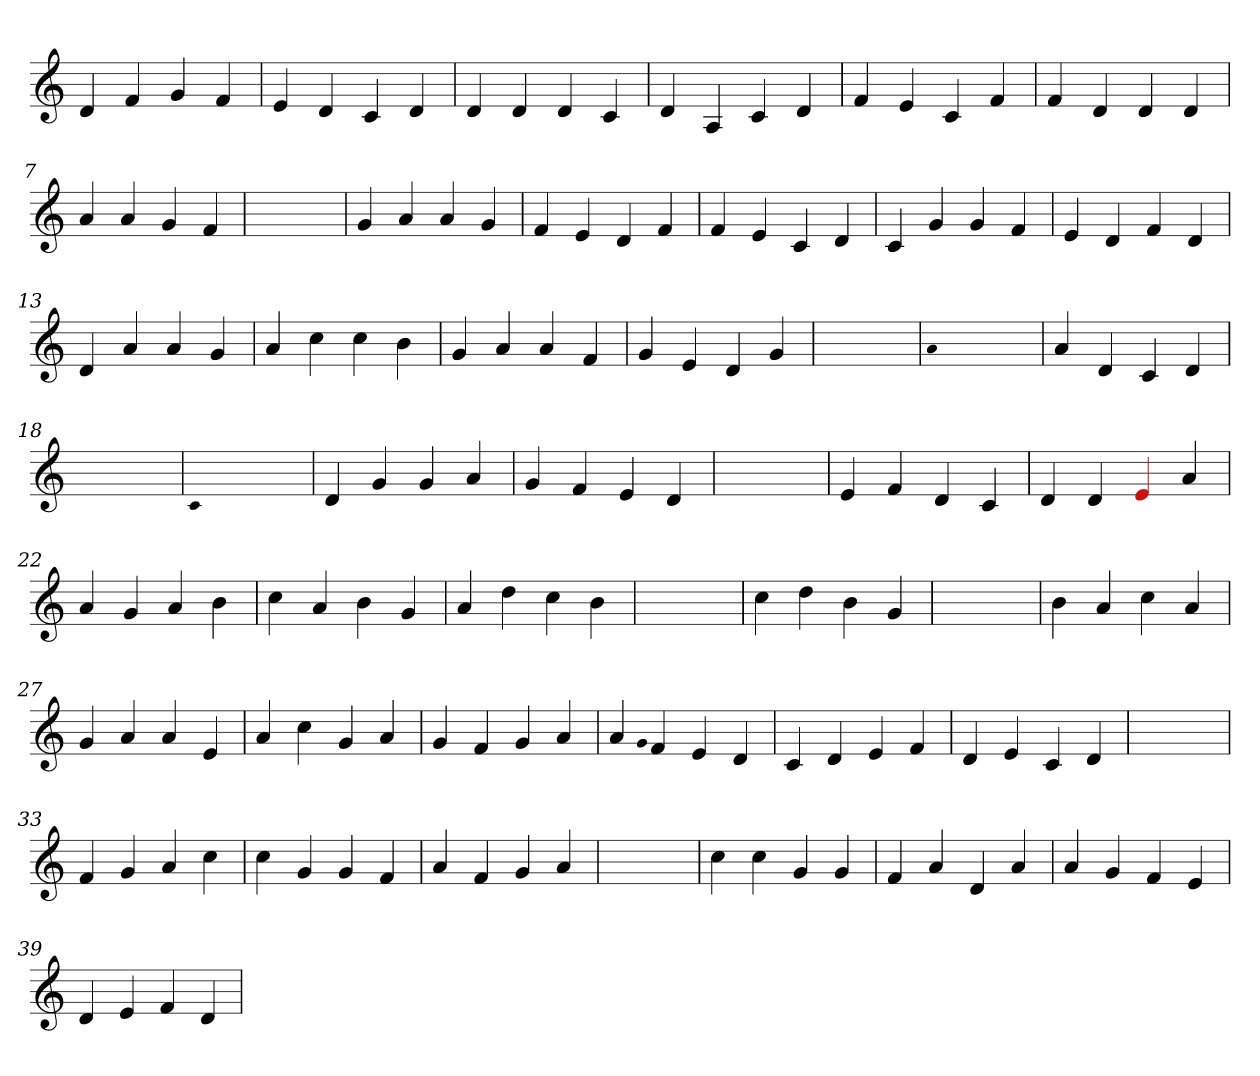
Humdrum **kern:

**kern
*part1
*staff1
*clefG2
=1
4d
4f
4g
4f
=2
4e
4d
4c
4d
=3
4d
4d
4d
4c
=4
4d
4A
4c
4d
=5
4f
4e
4c
4f
=6
4f
4d
4d
4d
=7
4a
4a
4g
4f
=8
1ryy
=8
4g
4a
4a
4g
=9
4f
4e
4d
4f
=10
4f
4e
4c
4d
=11
4c
4g
4g
4f
=12
4e
4d
4f
4d
=13
4d
4a
4a
4g
=14
4a
4cc
4cc
4b
=15
4g
4a
4a
4f
=16
4g
4e
4d
4g
=17
1ryy
=17
qqa
1ryy
=17
4a
4d
4c
4d
=18
1ryy
=18
qqc
1ryy
=18
4d
4g
4g
4a
=19
4g
4f
4e
4d
=20
1ryy
=20
4e
4f
4d
4c
=21
4d
4d
4Re
4a
=22
4a
4g
4a
4b
=23
4cc
4a
4b
4g
=24
4a
4dd
4cc
4b
=25
1ryy
=25
4cc
4dd
4b
4g
=26
1ryy
=26
4b
4a
4cc
4a
=27
4g
4a
4a
4e
=28
4a
4cc
4g
4a
=29
4g
4f
4g
4a
=30
4a
qqg
4f
4e
4d
=31
4c
4d
4e
4f
=32
4d
4e
4c
4d
=33
1ryy
=33
4f
4g
4a
4cc
=34
4cc
4g
4g
4f
=35
4a
4f
4g
4a
=36
1ryy
=36
4cc
4cc
4g
4g
=37
4f
4a
4d
4a
=38
4a
4g
4f
4e
=39
4d
4e
4f
4d
=
*-
